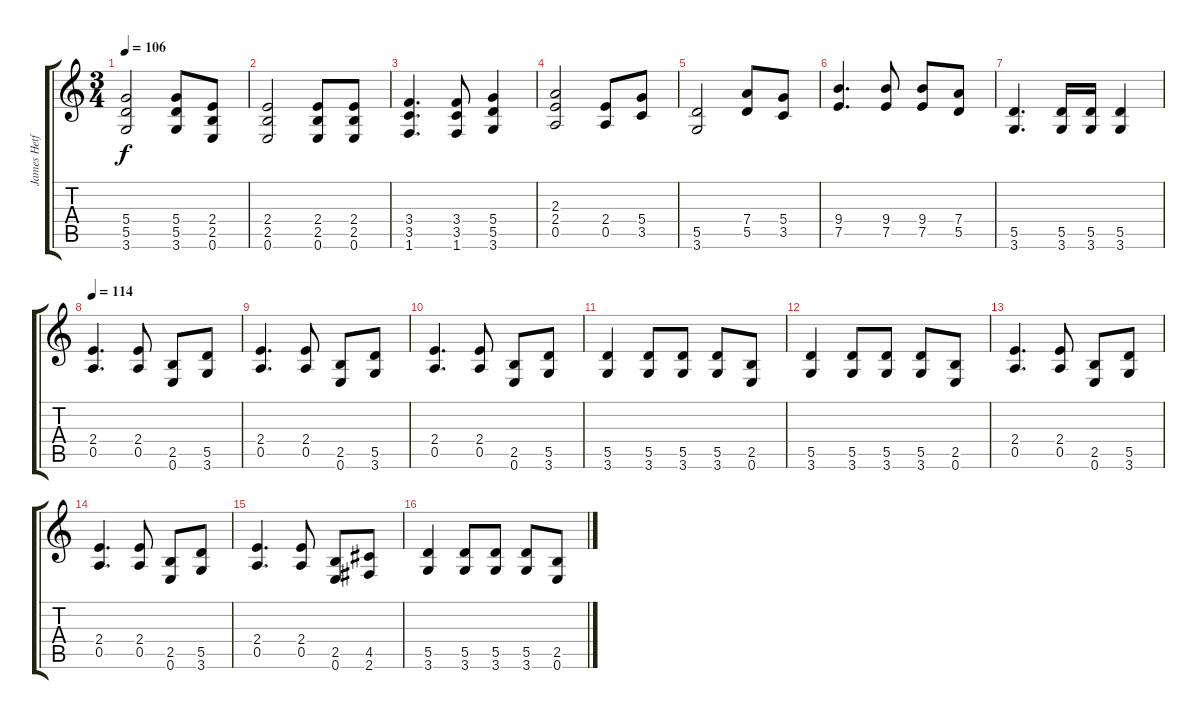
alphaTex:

\track ("James Hetfield Rythm" "James Hetf") {instrument distortionguitar}
\staff {score tabs}
\tuning (E4 B3 G3 D3 A2 E2) {hide}
\ts (3 4)
\tempo 106
\clef g2
\ks c
(5.4 5.5 3.6).2{dy f} (5.4 5.5 3.6).8 (2.4 2.5 0.6).8 |
(2.4 2.5 0.6).2 (2.4 2.5 0.6).8 (2.4 2.5 0.6).8 |
(3.4 3.5 1.6).4{d} (3.4 3.5 1.6).8 (5.4 5.5 3.6).4 |
(2.3 2.4 0.5).2 (2.4 0.5).8 (5.4 3.5).8 |
(5.5 3.6).2 (7.4 5.5).8 (5.4 3.5).8 |
(9.4 7.5).4{d} (9.4 7.5).8 (9.4 7.5).8 (7.4 5.5).8 |
(5.5 3.6).4{d} (5.5 3.6).16 (5.5 3.6).16 (5.5 3.6).4 |
\tempo 114
(2.4 0.5).4{d} (2.4 0.5).8 (2.5 0.6).8 (5.5 3.6).8 |
(2.4 0.5).4{d} (2.4 0.5).8 (2.5 0.6).8 (5.5 3.6).8 |
(2.4 0.5).4{d} (2.4 0.5).8 (2.5 0.6).8 (5.5 3.6).8 |
(5.5 3.6).4 (5.5 3.6).8 (5.5 3.6).8 (5.5 3.6).8 (2.5 0.6).8 |
(5.5 3.6).4 (5.5 3.6).8 (5.5 3.6).8 (5.5 3.6).8 (2.5 0.6).8 |
(2.4 0.5).4{d} (2.4 0.5).8 (2.5 0.6).8 (5.5 3.6).8 |
(2.4 0.5).4{d} (2.4 0.5).8 (2.5 0.6).8 (5.5 3.6).8 |
(2.4 0.5).4{d} (2.4 0.5).8 (2.5 0.6).8 (4.5 2.6).8 |
(5.5 3.6).4 (5.5 3.6).8 (5.5 3.6).8 (5.5 3.6).8 (2.5 0.6).8
